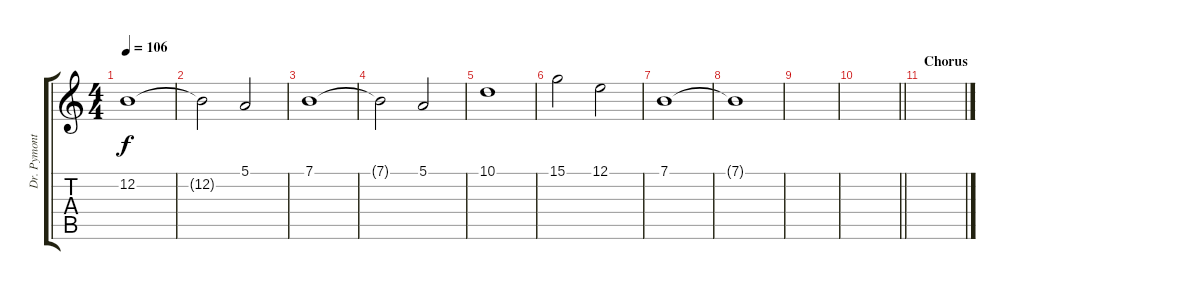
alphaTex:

\track ("Dr. Pymonte" "Dr. Pymont") {instrument panflute}
\staff {score tabs}
\tuning (E4 B3 G3 D3 A2 E2) {hide}
\ts (4 4)
\tempo 106
\clef g2
\ks c
12.2.1{dy f} |
12.2{t}.2 5.1.2 |
7.1.1 |
7.1{t}.2 5.1.2 |
10.1.1 |
15.1.2 12.1.2 |
7.1.1 |
7.1{t}.1 |
|
\barLineRight lightlight
|
\section ("" "Chorus")
